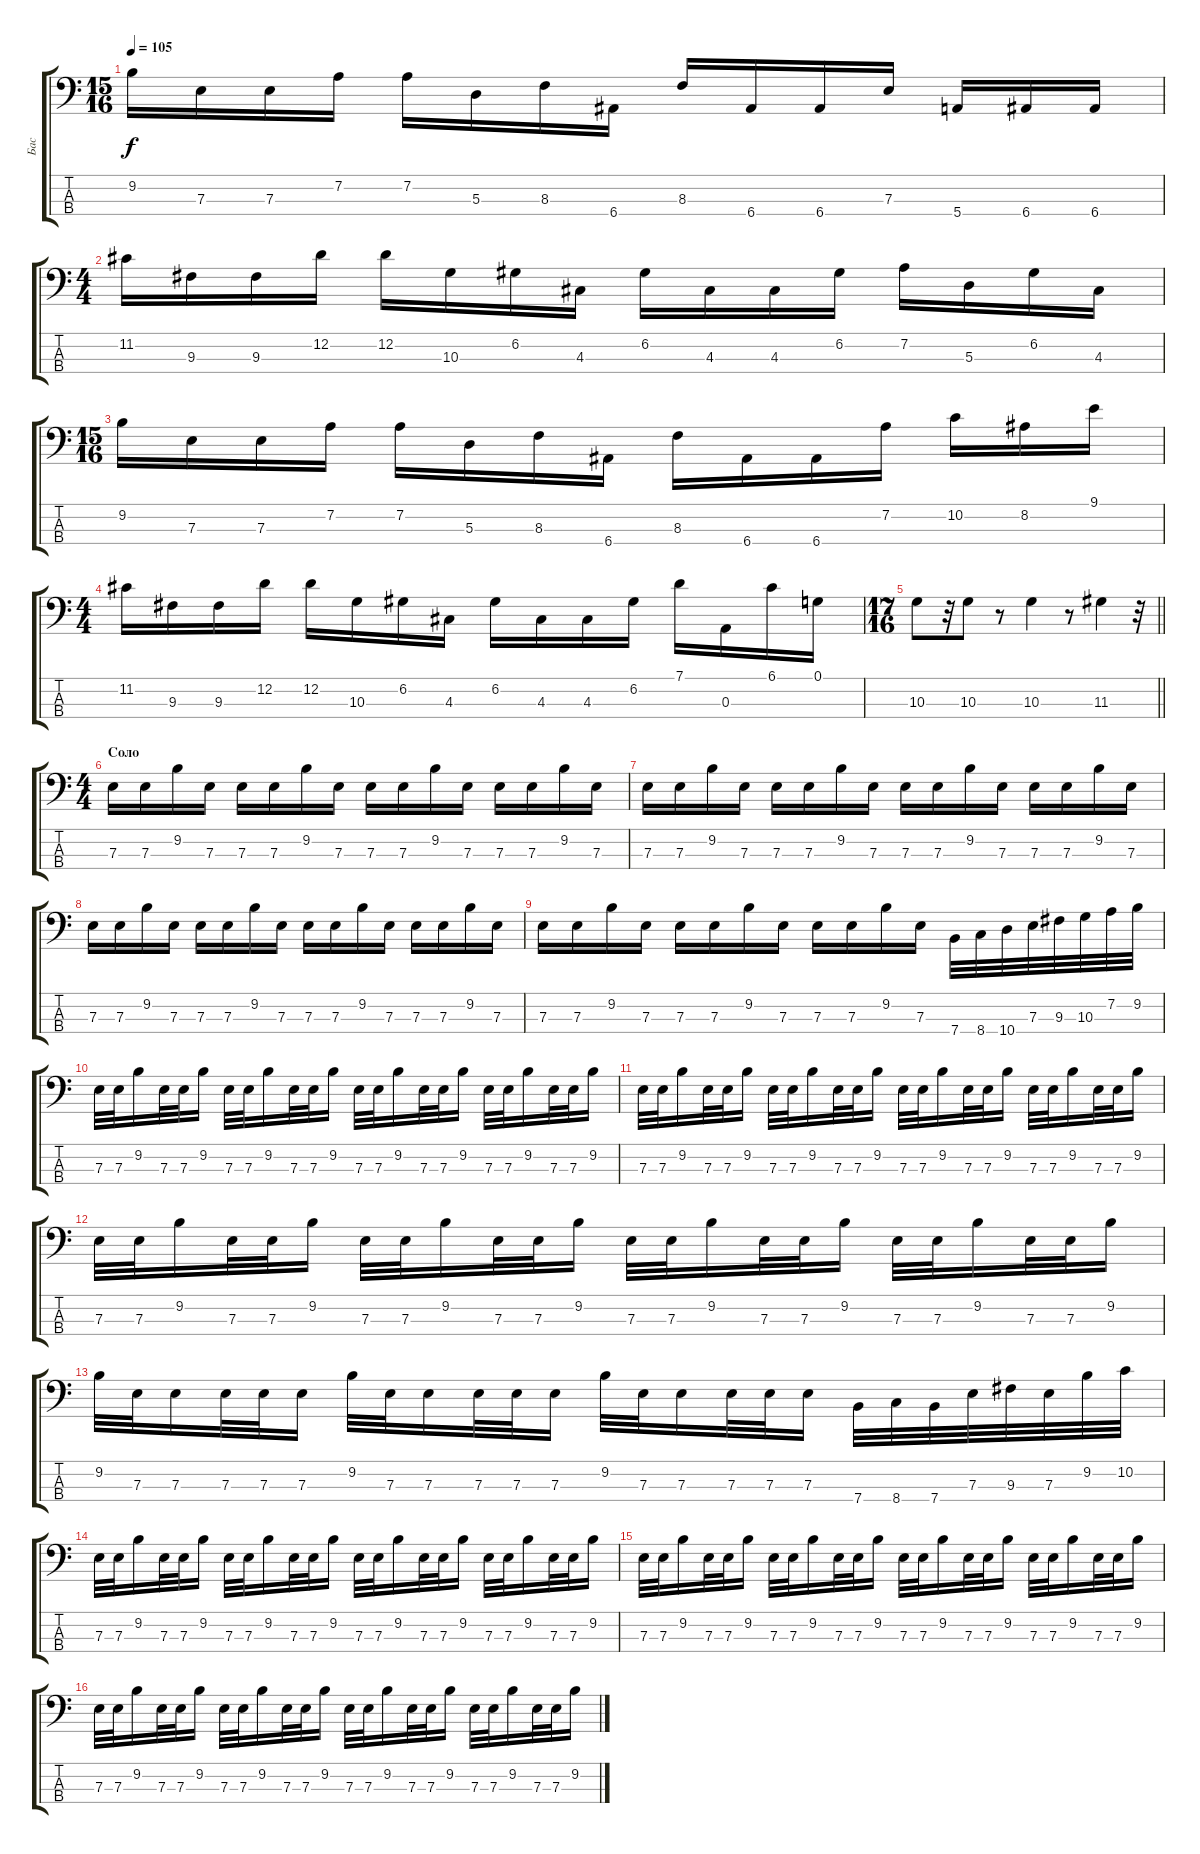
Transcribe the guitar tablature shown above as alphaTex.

\track ("Бас" "Бас") {instrument electricbassfinger}
\staff {score tabs}
\tuning (G2 D2 A1 E1) {hide}
\ts (15 16)
\tempo 105
\clef f4
\ks c
9.2.16{dy f} 7.3.16 7.3.16 7.2.16 7.2.16 5.3.16 8.3.16 6.4.16 8.3.16 6.4.16 6.4.16 7.3.16 5.4.16 6.4.16 6.4.16 |
\ts (4 4)
11.2.16 9.3.16 9.3.16 12.2.16 12.2.16 10.3.16 6.2.16 4.3.16 6.2.16 4.3.16 4.3.16 6.2.16 7.2.16 5.3.16 6.2.16 4.3.16 |
\ts (15 16)
9.2.16 7.3.16 7.3.16 7.2.16 7.2.16 5.3.16 8.3.16 6.4.16 8.3.16 6.4.16 6.4.16 7.2.16 10.2.16 8.2.16 9.1.16 |
\ts (4 4)
11.2.16 9.3.16 9.3.16 12.2.16 12.2.16 10.3.16 6.2.16 4.3.16 6.2.16 4.3.16 4.3.16 6.2.16 7.1.16 0.3.16 6.1.16 0.1.16 |
\ts (17 16)
\barLineRight lightlight
10.3.8 r.32 10.3.8 r.8 10.3.4 r.8 11.3.4 r.32 |
\ts (4 4)
\section ("" "Соло")
7.3.16 7.3.16 9.2.16 7.3.16 7.3.16 7.3.16 9.2.16 7.3.16 7.3.16 7.3.16 9.2.16 7.3.16 7.3.16 7.3.16 9.2.16 7.3.16 |
7.3.16 7.3.16 9.2.16 7.3.16 7.3.16 7.3.16 9.2.16 7.3.16 7.3.16 7.3.16 9.2.16 7.3.16 7.3.16 7.3.16 9.2.16 7.3.16 |
7.3.16 7.3.16 9.2.16 7.3.16 7.3.16 7.3.16 9.2.16 7.3.16 7.3.16 7.3.16 9.2.16 7.3.16 7.3.16 7.3.16 9.2.16 7.3.16 |
7.3.16 7.3.16 9.2.16 7.3.16 7.3.16 7.3.16 9.2.16 7.3.16 7.3.16 7.3.16 9.2.16 7.3.16 7.4.32 8.4.32 10.4.32 7.3.32 9.3.32 10.3.32 7.2.32 9.2.32 |
7.3.32 7.3.32 9.2.16 7.3.32 7.3.32 9.2.16 7.3.32 7.3.32 9.2.16 7.3.32 7.3.32 9.2.16 7.3.32 7.3.32 9.2.16 7.3.32 7.3.32 9.2.16 7.3.32 7.3.32 9.2.16 7.3.32 7.3.32 9.2.16 |
7.3.32 7.3.32 9.2.16 7.3.32 7.3.32 9.2.16 7.3.32 7.3.32 9.2.16 7.3.32 7.3.32 9.2.16 7.3.32 7.3.32 9.2.16 7.3.32 7.3.32 9.2.16 7.3.32 7.3.32 9.2.16 7.3.32 7.3.32 9.2.16 |
7.3.32 7.3.32 9.2.16 7.3.32 7.3.32 9.2.16 7.3.32 7.3.32 9.2.16 7.3.32 7.3.32 9.2.16 7.3.32 7.3.32 9.2.16 7.3.32 7.3.32 9.2.16 7.3.32 7.3.32 9.2.16 7.3.32 7.3.32 9.2.16 |
9.2.32 7.3.32 7.3.16 7.3.32 7.3.32 7.3.16 9.2.32 7.3.32 7.3.16 7.3.32 7.3.32 7.3.16 9.2.32 7.3.32 7.3.16 7.3.32 7.3.32 7.3.16 7.4.32 8.4.32 7.4.32 7.3.32 9.3.32 7.3.32 9.2.32 10.2.32 |
7.3.32 7.3.32 9.2.16 7.3.32 7.3.32 9.2.16 7.3.32 7.3.32 9.2.16 7.3.32 7.3.32 9.2.16 7.3.32 7.3.32 9.2.16 7.3.32 7.3.32 9.2.16 7.3.32 7.3.32 9.2.16 7.3.32 7.3.32 9.2.16 |
7.3.32 7.3.32 9.2.16 7.3.32 7.3.32 9.2.16 7.3.32 7.3.32 9.2.16 7.3.32 7.3.32 9.2.16 7.3.32 7.3.32 9.2.16 7.3.32 7.3.32 9.2.16 7.3.32 7.3.32 9.2.16 7.3.32 7.3.32 9.2.16 |
7.3.32 7.3.32 9.2.16 7.3.32 7.3.32 9.2.16 7.3.32 7.3.32 9.2.16 7.3.32 7.3.32 9.2.16 7.3.32 7.3.32 9.2.16 7.3.32 7.3.32 9.2.16 7.3.32 7.3.32 9.2.16 7.3.32 7.3.32 9.2.16
